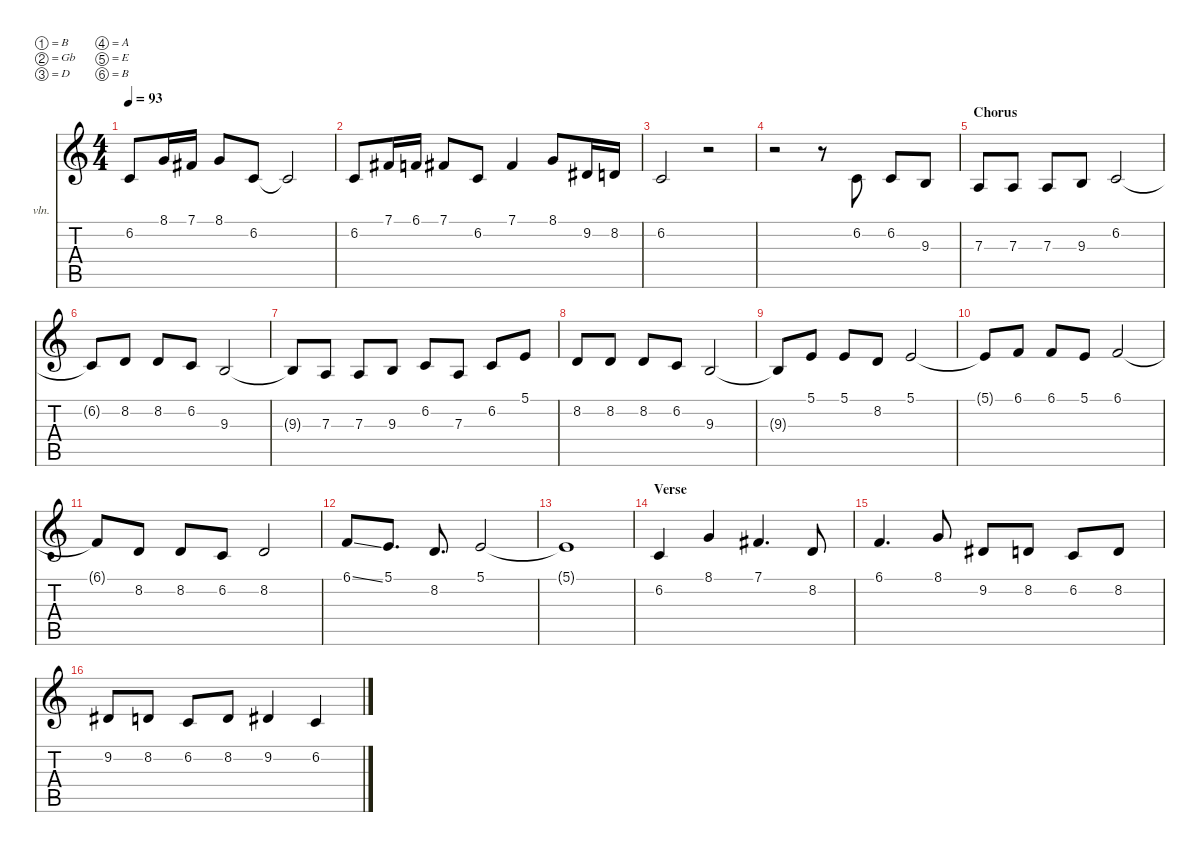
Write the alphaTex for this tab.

\defaultSystemsLayout 4
\hideDynamics
\bracketExtendMode nobrackets
\firstSystemTrackNameOrientation horizontal
\otherSystemsTrackNameOrientation horizontal
\track ("Vocals" "vln.") {instrument synthstrings1}
\staff {score tabs}
\tuning (B3 Gb3 D3 A2 E2 B1)
\ts (4 4)
\scale
0.969568
\tempo 93
\accidentals auto
\clef g2
\ottava regular
\simile none
\ks c
6.2.8{dy f beam Up} 8.1.16{beam Up} 7.1{acc #}.16{beam Up} 8.1.8{beam Up} 6.2.8{beam Up} 6.2{t}.2{beam Up} |
\scale
1.09129 6.2.8{beam Up} 7.1{acc #}.16{beam Up} 6.1.16{beam Up} 7.1{acc #}.8{beam Up} 6.2.8{beam Up} 7.1{acc #}.4{beam Up} 8.1.8{beam Up} 9.2{acc #}.16{beam Up} 8.2.16{beam Up} |
\scale
0.969568 6.2.2{beam Up} r.2{beam Up} |
\scale
0.969568 r.2{beam Down} r.8{beam Down} 6.2.8{beam Up} 6.2.8{beam Up} 9.3.8{beam Up} |
\section ("" "Chorus")
\scale
1.09129 7.3.8{beam Up} 7.3.8{beam Up} 7.3.8{beam Up} 9.3.8{beam Up} 6.2.2{beam Up} |
\scale
0.969568 6.2{t}.8{beam Up} 8.2.8{beam Up} 8.2.8{beam Up} 6.2.8{beam Up} 9.3.2{beam Up} |
\scale
0.969568 9.3{t}.8{beam Up} 7.3.8{beam Up} 7.3.8{beam Up} 9.3.8{beam Up} 6.2.8{beam Up} 7.3.8{beam Up} 6.2.8{beam Up} 5.1.8{beam Up} |
\scale
0.969568 8.2.8{beam Up} 8.2.8{beam Up} 8.2.8{beam Up} 6.2.8{beam Up} 9.3.2{beam Up} |
\scale
1.09129 9.3{t}.8{beam Up} 5.1.8{beam Up} 5.1.8{beam Up} 8.2.8{beam Up} 5.1.2{beam Up} |
\scale
0.969568 5.1{t}.8{beam Up} 6.1.8{beam Up} 6.1.8{beam Up} 5.1.8{beam Up} 6.1.2{beam Up} |
\scale
0.969568 6.1{t}.8{beam Up} 8.2.8{beam Up} 8.2.8{beam Up} 6.2.8{beam Up} 8.2.2{beam Up} |
\scale
0.969568 6.1{ss}.8{beam Up} 5.1.8{d beam Up} 8.2.8{d beam Up} 5.1.2{beam Up} |
\scale
1.10182 5.1{t}.1{beam Up} |
\section ("" "Verse")
\scale
0.980095 6.2.4{beam Up} 8.1.4{beam Up} 7.1{acc #}.4{d beam Up} 8.2.8{beam Up} |
\scale
0.980095 6.1.4{d beam Up} 8.1.8{beam Up} 9.2{acc #}.8{beam Up} 8.2.8{beam Up} 6.2.8{beam Up} 8.2.8{beam Up} |
\scale
0.937989 9.2{acc #}.8{beam Up} 8.2.8{beam Up} 6.2.8{beam Up} 8.2.8{beam Up} 9.2{acc #}.4{beam Up} 6.2.4{beam Up}
